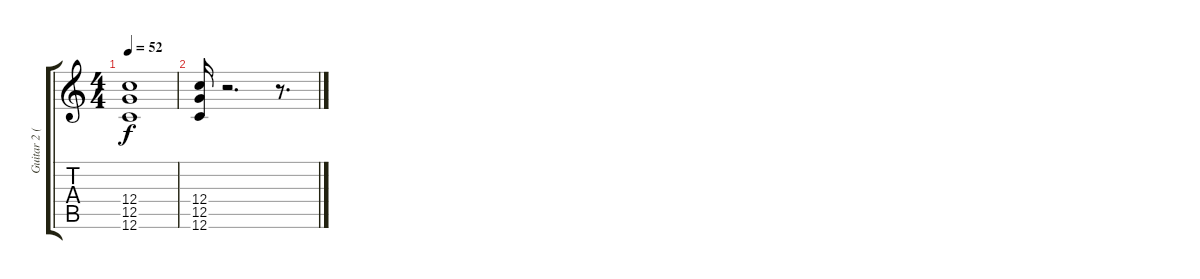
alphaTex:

\track ("Guitar 2 (Solo Guitar)" "Guitar 2 (") {instrument overdrivenguitar}
\staff {score tabs}
\tuning (D4 A3 F3 C3 G2 C2) {hide}
\ts (4 4)
\tempo 52
\clef g2
\ks c
(12.4{t} 12.5{t} 12.6{t}).1{dy f} |
(12.4 12.5 12.6).16 r.2{d} r.8{d}
